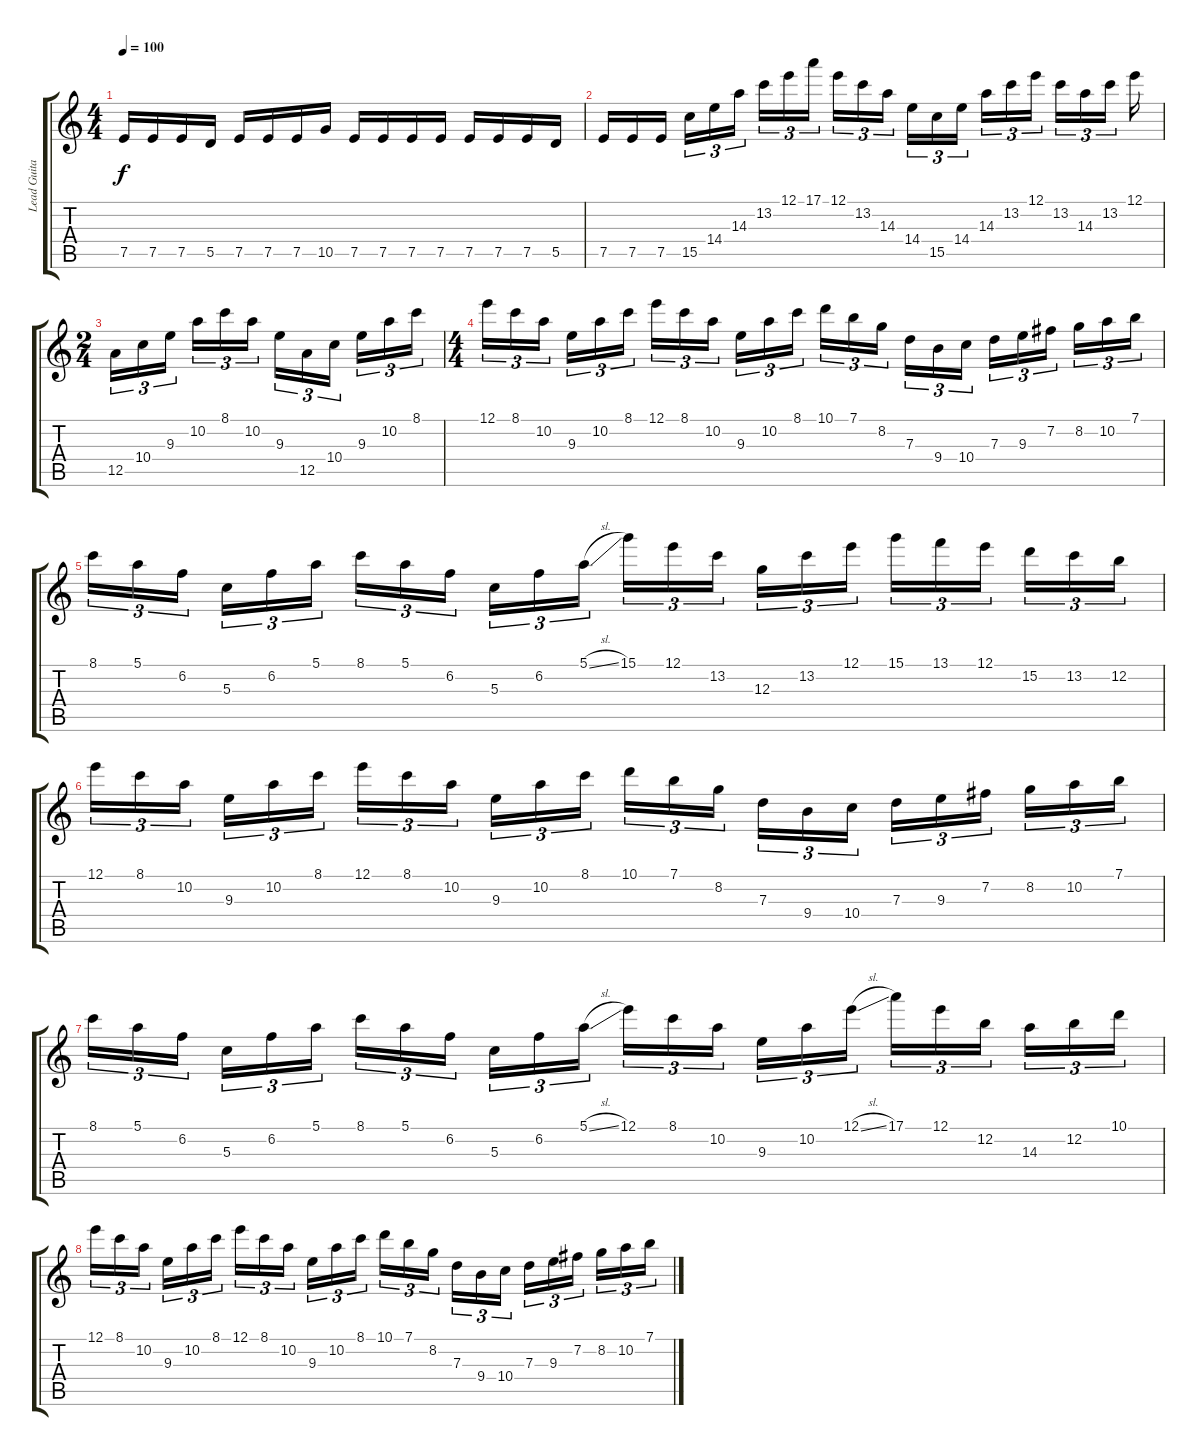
\track ("Lead Guitar" "Lead Guita") {instrument distortionguitar}
\staff {score tabs}
\tuning (E4 B3 G3 D3 A2 E2) {hide}
\ts (4 4)
\tempo 100
\clef g2
\ks c
7.5.16{dy f} 7.5.16 7.5.16 5.5.16 7.5.16 7.5.16 7.5.16 10.5.16 7.5.16 7.5.16 7.5.16 7.5.16 7.5.16 7.5.16 7.5.16 5.5.16 |
7.5.16 7.5.16 7.5.16 15.5.16{tu (3 2)} 14.4.16{tu (3 2)} 14.3.16{tu (3 2)} 13.2.16{tu (3 2)} 12.1.16{tu (3 2)} 17.1.16{tu (3 2)} 12.1.16{tu (3 2)} 13.2.16{tu (3 2)} 14.3.16{tu (3 2)} 14.4.16{tu (3 2)} 15.5.16{tu (3 2)} 14.4.16{tu (3 2)} 14.3.16{tu (3 2)} 13.2.16{tu (3 2)} 12.1.16{tu (3 2)} 13.2.16{tu (3 2)} 14.3.16{tu (3 2)} 13.2.16{tu (3 2)} 12.1.16 |
\ts (2 4)
12.5.16{tu (3 2)} 10.4.16{tu (3 2)} 9.3.16{tu (3 2)} 10.2.16{tu (3 2)} 8.1.16{tu (3 2)} 10.2.16{tu (3 2)} 9.3.16{tu (3 2)} 12.5.16{tu (3 2)} 10.4.16{tu (3 2)} 9.3.16{tu (3 2)} 10.2.16{tu (3 2)} 8.1.16{tu (3 2)} |
\ts (4 4)
12.1.16{tu (3 2)} 8.1.16{tu (3 2)} 10.2.16{tu (3 2)} 9.3.16{tu (3 2)} 10.2.16{tu (3 2)} 8.1.16{tu (3 2)} 12.1.16{tu (3 2)} 8.1.16{tu (3 2)} 10.2.16{tu (3 2)} 9.3.16{tu (3 2)} 10.2.16{tu (3 2)} 8.1.16{tu (3 2)} 10.1.16{tu (3 2)} 7.1.16{tu (3 2)} 8.2.16{tu (3 2)} 7.3.16{tu (3 2)} 9.4.16{tu (3 2)} 10.4.16{tu (3 2)} 7.3.16{tu (3 2)} 9.3.16{tu (3 2)} 7.2.16{tu (3 2)} 8.2.16{tu (3 2)} 10.2.16{tu (3 2)} 7.1.16{tu (3 2)} |
8.1.16{tu (3 2)} 5.1.16{tu (3 2)} 6.2.16{tu (3 2)} 5.3.16{tu (3 2)} 6.2.16{tu (3 2)} 5.1.16{tu (3 2)} 8.1.16{tu (3 2)} 5.1.16{tu (3 2)} 6.2.16{tu (3 2)} 5.3.16{tu (3 2)} 6.2.16{tu (3 2)} 5.1{sl}.16{tu (3 2)} 15.1.16{tu (3 2)} 12.1.16{tu (3 2)} 13.2.16{tu (3 2)} 12.3.16{tu (3 2)} 13.2.16{tu (3 2)} 12.1.16{tu (3 2)} 15.1.16{tu (3 2)} 13.1.16{tu (3 2)} 12.1.16{tu (3 2)} 15.2.16{tu (3 2)} 13.2.16{tu (3 2)} 12.2.16{tu (3 2)} |
12.1.16{tu (3 2)} 8.1.16{tu (3 2)} 10.2.16{tu (3 2)} 9.3.16{tu (3 2)} 10.2.16{tu (3 2)} 8.1.16{tu (3 2)} 12.1.16{tu (3 2)} 8.1.16{tu (3 2)} 10.2.16{tu (3 2)} 9.3.16{tu (3 2)} 10.2.16{tu (3 2)} 8.1.16{tu (3 2)} 10.1.16{tu (3 2)} 7.1.16{tu (3 2)} 8.2.16{tu (3 2)} 7.3.16{tu (3 2)} 9.4.16{tu (3 2)} 10.4.16{tu (3 2)} 7.3.16{tu (3 2)} 9.3.16{tu (3 2)} 7.2.16{tu (3 2)} 8.2.16{tu (3 2)} 10.2.16{tu (3 2)} 7.1.16{tu (3 2)} |
8.1.16{tu (3 2)} 5.1.16{tu (3 2)} 6.2.16{tu (3 2)} 5.3.16{tu (3 2)} 6.2.16{tu (3 2)} 5.1.16{tu (3 2)} 8.1.16{tu (3 2)} 5.1.16{tu (3 2)} 6.2.16{tu (3 2)} 5.3.16{tu (3 2)} 6.2.16{tu (3 2)} 5.1{sl}.16{tu (3 2)} 12.1.16{tu (3 2)} 8.1.16{tu (3 2)} 10.2.16{tu (3 2)} 9.3.16{tu (3 2)} 10.2.16{tu (3 2)} 12.1{sl}.16{tu (3 2)} 17.1.16{tu (3 2)} 12.1.16{tu (3 2)} 12.2.16{tu (3 2)} 14.3.16{tu (3 2)} 12.2.16{tu (3 2)} 10.1.16{tu (3 2)} |
12.1.16{tu (3 2)} 8.1.16{tu (3 2)} 10.2.16{tu (3 2)} 9.3.16{tu (3 2)} 10.2.16{tu (3 2)} 8.1.16{tu (3 2)} 12.1.16{tu (3 2)} 8.1.16{tu (3 2)} 10.2.16{tu (3 2)} 9.3.16{tu (3 2)} 10.2.16{tu (3 2)} 8.1.16{tu (3 2)} 10.1.16{tu (3 2)} 7.1.16{tu (3 2)} 8.2.16{tu (3 2)} 7.3.16{tu (3 2)} 9.4.16{tu (3 2)} 10.4.16{tu (3 2)} 7.3.16{tu (3 2)} 9.3.16{tu (3 2)} 7.2.16{tu (3 2)} 8.2.16{tu (3 2)} 10.2.16{tu (3 2)} 7.1.16{tu (3 2)}
